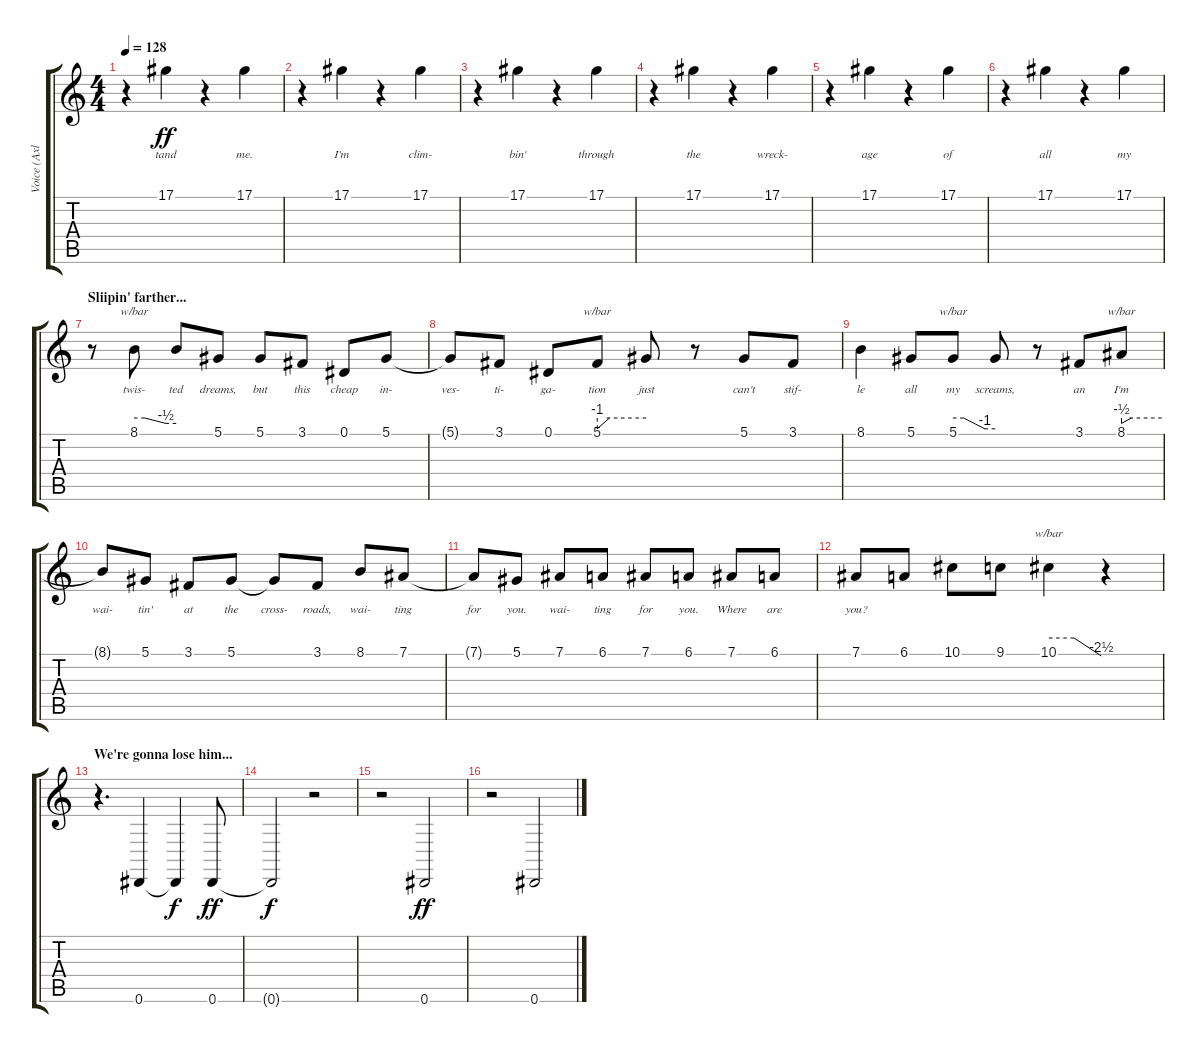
\track ("Voice (Axl)" "Voice (Axl") {instrument lead2sawtooth}
\staff {score tabs}
\tuning (Eb4 Bb3 Gb3 Db3 Ab2 Eb2) {hide}
\ts (4 4)
\tempo 128
\clef g2
\ks c
r.4{dy ff} 17.1.4{lyrics (0 "tand") lyrics (1 "") lyrics (2 "") lyrics (3 "") lyrics (4 "")} r.4 17.1.4{lyrics (0 "me.") lyrics (1 "") lyrics (2 "") lyrics (3 "") lyrics (4 "")} |
r.4 17.1.4{lyrics (0 "I'm") lyrics (1 "") lyrics (2 "") lyrics (3 "") lyrics (4 "")} r.4 17.1.4{lyrics (0 "clim-") lyrics (1 "") lyrics (2 "") lyrics (3 "") lyrics (4 "")} |
r.4 17.1.4{lyrics (0 "bin'") lyrics (1 "") lyrics (2 "") lyrics (3 "") lyrics (4 "")} r.4 17.1.4{lyrics (0 "through") lyrics (1 "") lyrics (2 "") lyrics (3 "") lyrics (4 "")} |
r.4 17.1.4{lyrics (0 "the") lyrics (1 "") lyrics (2 "") lyrics (3 "") lyrics (4 "")} r.4 17.1.4{lyrics (0 "wreck-") lyrics (1 "") lyrics (2 "") lyrics (3 "") lyrics (4 "")} |
r.4 17.1.4{lyrics (0 "age") lyrics (1 "") lyrics (2 "") lyrics (3 "") lyrics (4 "")} r.4 17.1.4{lyrics (0 "of") lyrics (1 "") lyrics (2 "") lyrics (3 "") lyrics (4 "")} |
r.4 17.1.4{lyrics (0 "all") lyrics (1 "") lyrics (2 "") lyrics (3 "") lyrics (4 "")} r.4 17.1.4{lyrics (0 "my") lyrics (1 "") lyrics (2 "") lyrics (3 "") lyrics (4 "")} |
\section ("" "Sliipin' farther...")
r.8 8.1.8{tbe (custom default 0 0 15 0 45 -2 60 -2) lyrics (0 "twis-") lyrics (1 "") lyrics (2 "") lyrics (3 "") lyrics (4 "")} 8.1{t}.8{lyrics (0 "ted") lyrics (1 "") lyrics (2 "") lyrics (3 "") lyrics (4 "")} 5.1.8{lyrics (0 "dreams,") lyrics (1 "") lyrics (2 "") lyrics (3 "") lyrics (4 "")} 5.1.8{lyrics (0 "but") lyrics (1 "") lyrics (2 "") lyrics (3 "") lyrics (4 "")} 3.1.8{lyrics (0 "this") lyrics (1 "") lyrics (2 "") lyrics (3 "") lyrics (4 "")} 0.1.8{lyrics (0 "cheap") lyrics (1 "") lyrics (2 "") lyrics (3 "") lyrics (4 "")} 5.1.8{lyrics (0 "in-") lyrics (1 "") lyrics (2 "") lyrics (3 "") lyrics (4 "")} |
5.1{t}.8{lyrics (0 "ves-") lyrics (1 "") lyrics (2 "") lyrics (3 "") lyrics (4 "")} 3.1.8{lyrics (0 "ti-") lyrics (1 "") lyrics (2 "") lyrics (3 "") lyrics (4 "")} 0.1.8{lyrics (0 "ga-") lyrics (1 "") lyrics (2 "") lyrics (3 "") lyrics (4 "")} 5.1.8{tbe (custom default 0 -4 15 0 60 0) lyrics (0 "tion") lyrics (1 "") lyrics (2 "") lyrics (3 "") lyrics (4 "")} 5.1{t}.8{lyrics (0 "just") lyrics (1 "") lyrics (2 "") lyrics (3 "") lyrics (4 "")} r.8 5.1.8{lyrics (0 "can't") lyrics (1 "") lyrics (2 "") lyrics (3 "") lyrics (4 "")} 3.1.8{lyrics (0 "stif-") lyrics (1 "") lyrics (2 "") lyrics (3 "") lyrics (4 "")} |
8.1.4{lyrics (0 "le") lyrics (1 "") lyrics (2 "") lyrics (3 "") lyrics (4 "")} 5.1.8{lyrics (0 "all") lyrics (1 "") lyrics (2 "") lyrics (3 "") lyrics (4 "")} 5.1.8{tbe (custom default 0 0 15 0 45 -4 60 -4) lyrics (0 "my") lyrics (1 "") lyrics (2 "") lyrics (3 "") lyrics (4 "")} 5.1{t}.8{lyrics (0 "screams,") lyrics (1 "") lyrics (2 "") lyrics (3 "") lyrics (4 "")} r.8 3.1.8{lyrics (0 "an") lyrics (1 "") lyrics (2 "") lyrics (3 "") lyrics (4 "")} 8.1.8{tbe (custom default 0 -2 15 0 60 0) lyrics (0 "I'm") lyrics (1 "") lyrics (2 "") lyrics (3 "") lyrics (4 "")} |
8.1{t}.8{lyrics (0 "wai-") lyrics (1 "") lyrics (2 "") lyrics (3 "") lyrics (4 "")} 5.1.8{lyrics (0 "tin'") lyrics (1 "") lyrics (2 "") lyrics (3 "") lyrics (4 "")} 3.1.8{lyrics (0 "at") lyrics (1 "") lyrics (2 "") lyrics (3 "") lyrics (4 "")} 5.1.8{lyrics (0 "the") lyrics (1 "") lyrics (2 "") lyrics (3 "") lyrics (4 "")} 5.1{t}.8{lyrics (0 "cross-") lyrics (1 "") lyrics (2 "") lyrics (3 "") lyrics (4 "")} 3.1.8{lyrics (0 "roads,") lyrics (1 "") lyrics (2 "") lyrics (3 "") lyrics (4 "")} 8.1.8{lyrics (0 "wai-") lyrics (1 "") lyrics (2 "") lyrics (3 "") lyrics (4 "")} 7.1.8{lyrics (0 "ting") lyrics (1 "") lyrics (2 "") lyrics (3 "") lyrics (4 "")} |
7.1{t}.8{lyrics (0 "for") lyrics (1 "") lyrics (2 "") lyrics (3 "") lyrics (4 "")} 5.1.8{lyrics (0 "you.") lyrics (1 "") lyrics (2 "") lyrics (3 "") lyrics (4 "")} 7.1.8{lyrics (0 "wai-") lyrics (1 "") lyrics (2 "") lyrics (3 "") lyrics (4 "")} 6.1.8{lyrics (0 "ting") lyrics (1 "") lyrics (2 "") lyrics (3 "") lyrics (4 "")} 7.1.8{lyrics (0 "for") lyrics (1 "") lyrics (2 "") lyrics (3 "") lyrics (4 "")} 6.1.8{lyrics (0 "you.") lyrics (1 "") lyrics (2 "") lyrics (3 "") lyrics (4 "")} 7.1.8{lyrics (0 "Where") lyrics (1 "") lyrics (2 "") lyrics (3 "") lyrics (4 "")} 6.1.8{lyrics (0 "are") lyrics (1 "") lyrics (2 "") lyrics (3 "") lyrics (4 "")} |
7.1.8{lyrics (0 "you?") lyrics (1 "") lyrics (2 "") lyrics (3 "") lyrics (4 "")} 6.1.8 10.1.8 9.1.8 10.1.4{tbe (custom default 0 0 29 0 60 -10)} r.4 |
\section ("" "We're gonna lose him...")
r.4{d} 0.6.4 0.6{t}.4{dy f} 0.6.8{dy ff} |
0.6{t}.2{dy f} r.2 |
r.2 0.6.2{dy ff} |
r.2 0.6.2
